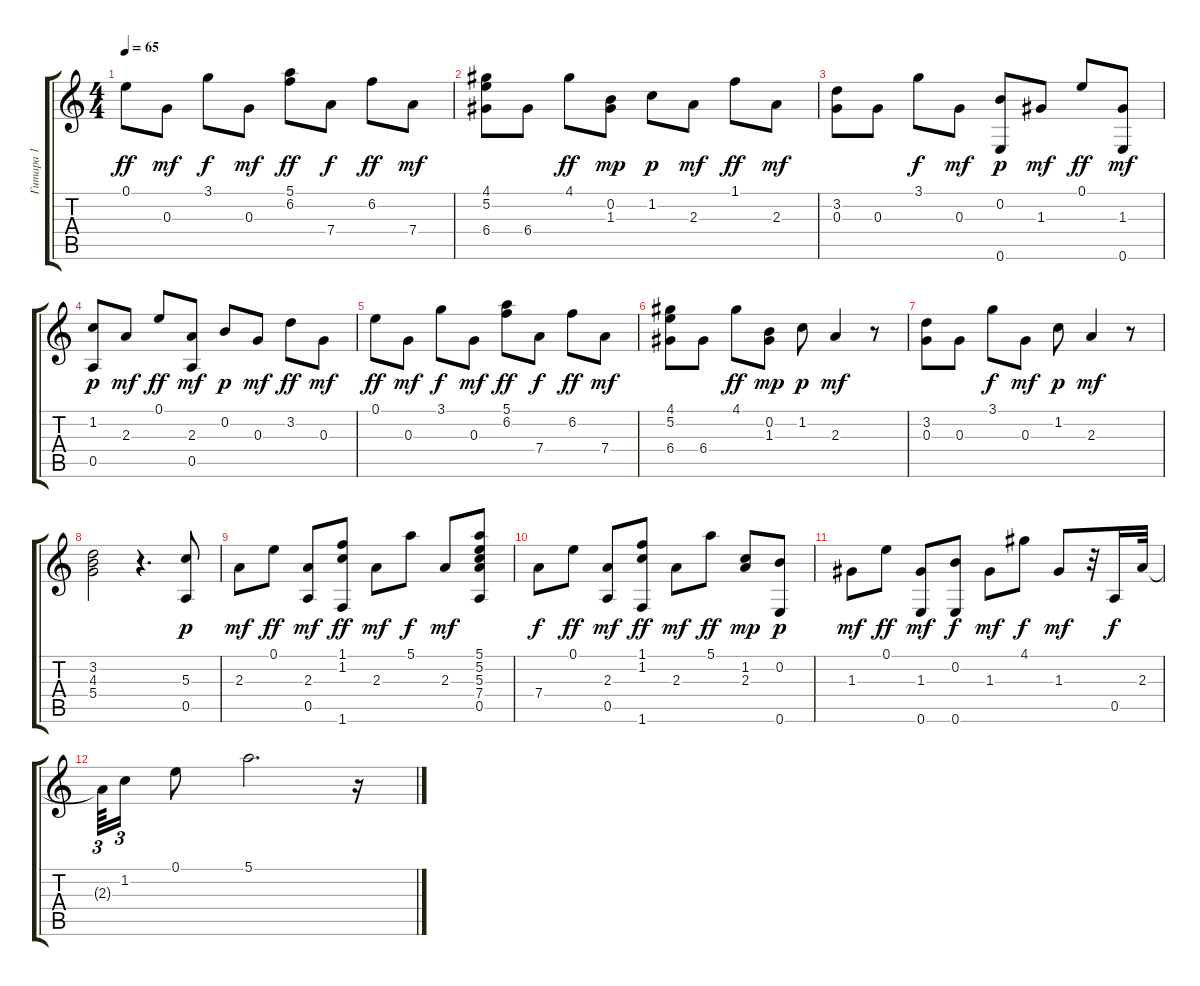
\track ("Гитара 1" "Гитара 1") {instrument electricguitarclean}
\staff {score tabs}
\tuning (E4 B3 G3 D3 A2 E2) {hide}
\ts (4 4)
\tempo 65
\clef g2
\ks c
0.1.8{dy ff} 0.3.8{dy mf} 3.1.8{dy f} 0.3.8{dy mf} (5.1 6.2).8{dy ff} 7.4.8{dy f} 6.2.8{dy ff} 7.4.8{dy mf} |
(4.1 5.2 6.4).8 6.4.8 4.1.8{dy ff} (0.2 1.3).8{dy mp} 1.2.8{dy p} 2.3.8{dy mf} 1.1.8{dy ff} 2.3.8{dy mf} |
(3.2 0.3).8 0.3.8 3.1.8{dy f} 0.3.8{dy mf} (0.2 0.6).8{dy p} 1.3.8{dy mf} 0.1.8{dy ff} (1.3 0.6).8{dy mf} |
(1.2 0.5).8{dy p} 2.3.8{dy mf} 0.1.8{dy ff} (2.3 0.5).8{dy mf} 0.2.8{dy p} 0.3.8{dy mf} 3.2.8{dy ff} 0.3.8{dy mf} |
0.1.8{dy ff} 0.3.8{dy mf} 3.1.8{dy f} 0.3.8{dy mf} (5.1 6.2).8{dy ff} 7.4.8{dy f} 6.2.8{dy ff} 7.4.8{dy mf} |
(4.1 5.2 6.4).8 6.4.8 4.1.8{dy ff} (0.2 1.3).8{dy mp} 1.2.8{dy p} 2.3.4{dy mf} r.8 |
(3.2 0.3).8 0.3.8 3.1.8{dy f} 0.3.8{dy mf} 1.2.8{dy p} 2.3.4{dy mf} r.8 |
(3.2 4.3 5.4).2 r.4{d} (5.3 0.5).8{dy p} |
2.3.8{dy mf} 0.1.8{dy ff} (2.3 0.5).8{dy mf} (1.1 1.2 1.6).8{dy ff} 2.3.8{dy mf} 5.1.8{dy f} 2.3.8{dy mf} (5.1 5.2 5.3 7.4 0.5).8 |
7.4.8{dy f} 0.1.8{dy ff} (2.3 0.5).8{dy mf} (1.1 1.2 1.6).8{dy ff} 2.3.8{dy mf} 5.1.8{dy ff} (1.2 2.3).8{dy mp} (0.2 0.6).8{dy p} |
1.3.8{dy mf} 0.1.8{dy ff} (1.3 0.6).8{dy mf} (0.2 0.6).8{dy f} 1.3.8{dy mf} 4.1.8{dy f} 1.3.8{dy mf} r.32 0.5.16{dy f} 2.3.32 |
2.3{t}.64{tu (3 2)} 1.2.16{tu (3 2)} 0.1.8 5.1.2{d} r.16
